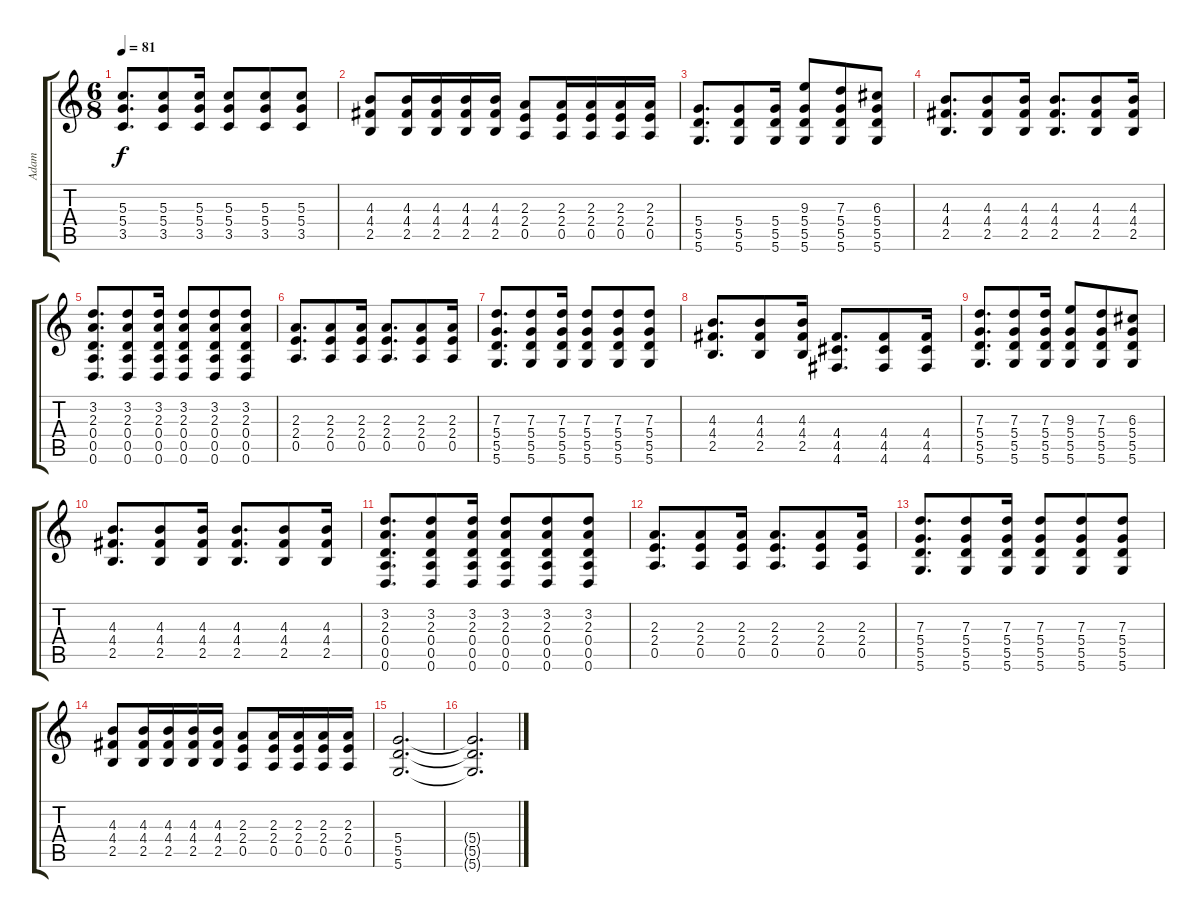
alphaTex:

\track ("Adam" "Adam") {instrument electricguitarjazz}
\staff {score tabs}
\tuning (E4 B3 G3 D3 A2 D2) {hide}
\ts (6 8)
\tempo 81
\clef g2
\ks c
(5.3 5.4 3.5).8{d dy f} (5.3 5.4 3.5).8 (5.3 5.4 3.5).16 (5.3 5.4 3.5).8 (5.3 5.4 3.5).8 (5.3 5.4 3.5).8 |
(4.3 4.4 2.5).8{instrument acousticguitarsteel} (4.3 4.4 2.5).16 (4.3 4.4 2.5).16 (4.3 4.4 2.5).16 (4.3 4.4 2.5).16 (2.3 2.4 0.5).8 (2.3 2.4 0.5).16 (2.3 2.4 0.5).16 (2.3 2.4 0.5).16 (2.3 2.4 0.5).16 |
(5.4 5.5 5.6).8{d instrument distortionguitar} (5.4 5.5 5.6).8 (5.4 5.5 5.6).16 (9.3 5.4 5.5 5.6).8 (7.3 5.4 5.5 5.6).8 (6.3 5.4 5.5 5.6).8 |
(4.3 4.4 2.5).8{d} (4.3 4.4 2.5).8 (4.3 4.4 2.5).16 (4.3 4.4 2.5).8{d} (4.3 4.4 2.5).8 (4.3 4.4 2.5).16 |
(3.2 2.3 0.4 0.5 0.6).8{d} (3.2 2.3 0.4 0.5 0.6).8 (3.2 2.3 0.4 0.5 0.6).16 (3.2 2.3 0.4 0.5 0.6).8 (3.2 2.3 0.4 0.5 0.6).8 (3.2 2.3 0.4 0.5 0.6).8 |
(2.3 2.4 0.5).8{d} (2.3 2.4 0.5).8 (2.3 2.4 0.5).16 (2.3 2.4 0.5).8{d} (2.3 2.4 0.5).8 (2.3 2.4 0.5).16 |
(7.3 5.4 5.5 5.6).8{d} (7.3 5.4 5.5 5.6).8 (7.3 5.4 5.5 5.6).16 (7.3 5.4 5.5 5.6).8 (7.3 5.4 5.5 5.6).8 (7.3 5.4 5.5 5.6).8 |
(4.3 4.4 2.5).8{d} (4.3 4.4 2.5).8 (4.3 4.4 2.5).16 (4.4 4.5 4.6).8{d} (4.4 4.5 4.6).8 (4.4 4.5 4.6).16 |
(7.3 5.4 5.5 5.6).8{d} (7.3 5.4 5.5 5.6).8 (7.3 5.4 5.5 5.6).16 (9.3 5.4 5.5 5.6).8 (7.3 5.4 5.5 5.6).8 (6.3 5.4 5.5 5.6).8 |
(4.3 4.4 2.5).8{d} (4.3 4.4 2.5).8 (4.3 4.4 2.5).16 (4.3 4.4 2.5).8{d} (4.3 4.4 2.5).8 (4.3 4.4 2.5).16 |
(3.2 2.3 0.4 0.5 0.6).8{d} (3.2 2.3 0.4 0.5 0.6).8 (3.2 2.3 0.4 0.5 0.6).16 (3.2 2.3 0.4 0.5 0.6).8 (3.2 2.3 0.4 0.5 0.6).8 (3.2 2.3 0.4 0.5 0.6).8 |
(2.3 2.4 0.5).8{d} (2.3 2.4 0.5).8 (2.3 2.4 0.5).16 (2.3 2.4 0.5).8{d} (2.3 2.4 0.5).8 (2.3 2.4 0.5).16 |
(7.3 5.4 5.5 5.6).8{d} (7.3 5.4 5.5 5.6).8 (7.3 5.4 5.5 5.6).16 (7.3 5.4 5.5 5.6).8 (7.3 5.4 5.5 5.6).8 (7.3 5.4 5.5 5.6).8 |
(4.3 4.4 2.5).8 (4.3 4.4 2.5).16 (4.3 4.4 2.5).16 (4.3 4.4 2.5).16 (4.3 4.4 2.5).16 (2.3 2.4 0.5).8 (2.3 2.4 0.5).16 (2.3 2.4 0.5).16 (2.3 2.4 0.5).16 (2.3 2.4 0.5).16 |
(5.4 5.5 5.6).2{d} |
(5.4{t} 5.5{t} 5.6{t}).2{d}
